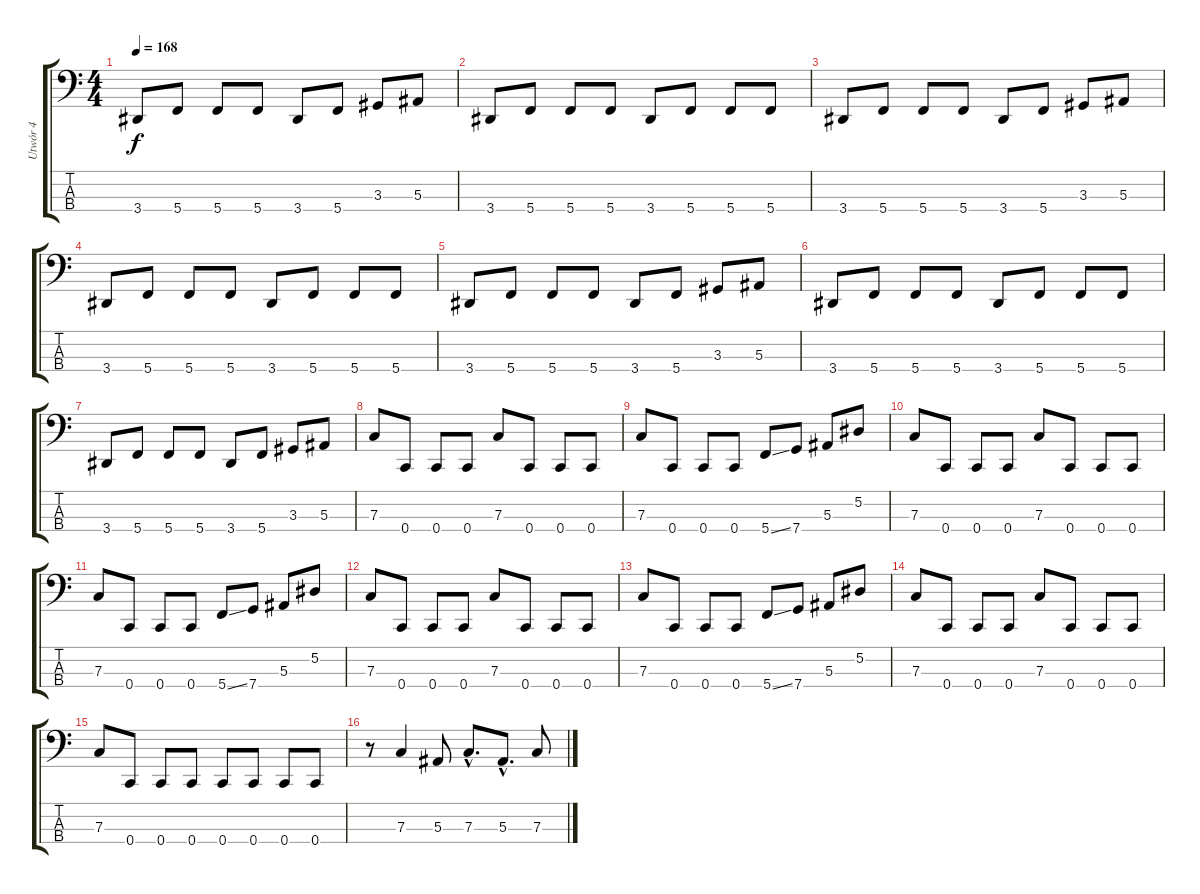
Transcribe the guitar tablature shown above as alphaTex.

\track ("Utwór 4" "Utwór 4") {instrument electricbassfinger}
\staff {score tabs}
\tuning (Eb2 Bb1 F1 C1) {hide}
\ts (4 4)
\tempo 168
\clef f4
\ks c
3.4.8{dy f} 5.4.8 5.4.8 5.4.8 3.4.8 5.4.8 3.3.8 5.3.8 |
3.4.8 5.4.8 5.4.8 5.4.8 3.4.8 5.4.8 5.4.8 5.4.8 |
3.4.8 5.4.8 5.4.8 5.4.8 3.4.8 5.4.8 3.3.8 5.3.8 |
3.4.8 5.4.8 5.4.8 5.4.8 3.4.8 5.4.8 5.4.8 5.4.8 |
3.4.8 5.4.8 5.4.8 5.4.8 3.4.8 5.4.8 3.3.8 5.3.8 |
3.4.8 5.4.8 5.4.8 5.4.8 3.4.8 5.4.8 5.4.8 5.4.8 |
3.4.8 5.4.8 5.4.8 5.4.8 3.4.8 5.4.8 3.3.8 5.3.8 |
7.3.8 0.4.8 0.4.8 0.4.8 7.3.8 0.4.8 0.4.8 0.4.8 |
7.3.8 0.4.8 0.4.8 0.4.8 5.4{ss}.8 7.4.8 5.3.8 5.2.8 |
7.3.8 0.4.8 0.4.8 0.4.8 7.3.8 0.4.8 0.4.8 0.4.8 |
7.3.8 0.4.8 0.4.8 0.4.8 5.4{ss}.8 7.4.8 5.3.8 5.2.8 |
7.3.8 0.4.8 0.4.8 0.4.8 7.3.8 0.4.8 0.4.8 0.4.8 |
7.3.8 0.4.8 0.4.8 0.4.8 5.4{ss}.8 7.4.8 5.3.8 5.2.8 |
7.3.8 0.4.8 0.4.8 0.4.8 7.3.8 0.4.8 0.4.8 0.4.8 |
7.3.8 0.4.8 0.4.8 0.4.8 0.4.8 0.4.8 0.4.8 0.4.8 |
r.8 7.3.4 5.3.8 7.3{hac}.8{d} 5.3{hac}.8{d} 7.3.8
